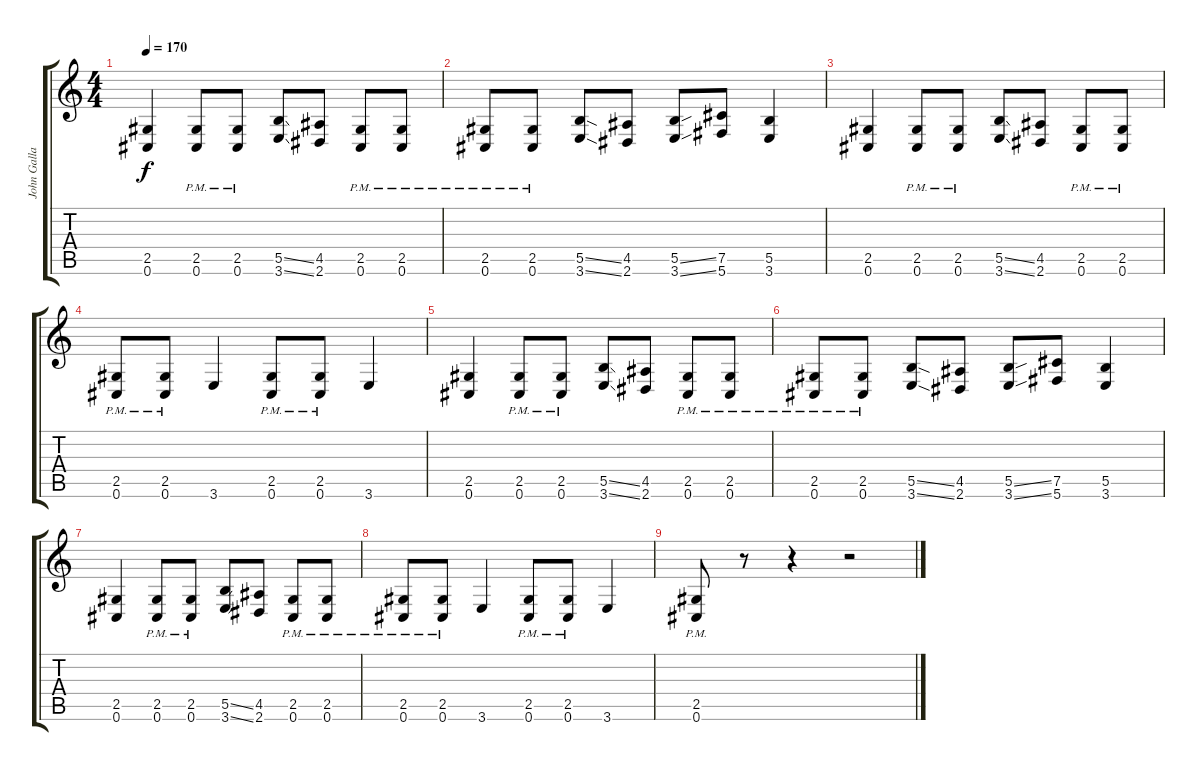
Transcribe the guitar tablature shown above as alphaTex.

\track ("John Gallagher" "John Galla") {instrument distortionguitar}
\staff {score tabs}
\tuning (Db4 Ab3 E3 B2 Gb2 Db2) {hide}
\ts (4 4)
\tempo 170
\clef g2
\ks c
(2.5 0.6).4{dy f} (2.5{pm} 0.6{pm}).8 (2.5{pm} 0.6{pm}).8 (5.5{ss} 3.6{ss}).8 (4.5 2.6).8 (2.5{pm} 0.6{pm}).8 (2.5{pm} 0.6{pm}).8 |
(2.5{pm} 0.6{pm}).8 (2.5{pm} 0.6{pm}).8 (5.5{ss} 3.6{ss}).8 (4.5 2.6).8 (5.5{ss} 3.6{ss}).8 (7.5 5.6).8 (5.5 3.6).4 |
(2.5 0.6).4 (2.5{pm} 0.6{pm}).8 (2.5{pm} 0.6{pm}).8 (5.5{ss} 3.6{ss}).8 (4.5 2.6).8 (2.5{pm} 0.6{pm}).8 (2.5{pm} 0.6{pm}).8 |
(2.5{pm} 0.6{pm}).8 (2.5{pm} 0.6{pm}).8 3.6.4 (2.5{pm} 0.6{pm}).8 (2.5{pm} 0.6{pm}).8 3.6.4 |
(2.5 0.6).4 (2.5{pm} 0.6{pm}).8 (2.5{pm} 0.6{pm}).8 (5.5{ss} 3.6{ss}).8 (4.5 2.6).8 (2.5{pm} 0.6{pm}).8 (2.5{pm} 0.6{pm}).8 |
(2.5{pm} 0.6{pm}).8 (2.5{pm} 0.6{pm}).8 (5.5{ss} 3.6{ss}).8 (4.5 2.6).8 (5.5{ss} 3.6{ss}).8 (7.5 5.6).8 (5.5 3.6).4 |
(2.5 0.6).4 (2.5{pm} 0.6{pm}).8 (2.5{pm} 0.6{pm}).8 (5.5{ss} 3.6{ss}).8 (4.5 2.6).8 (2.5{pm} 0.6{pm}).8 (2.5{pm} 0.6{pm}).8 |
(2.5{pm} 0.6{pm}).8 (2.5{pm} 0.6{pm}).8 3.6.4 (2.5{pm} 0.6{pm}).8 (2.5{pm} 0.6{pm}).8 3.6.4 |
(2.5{pm} 0.6{pm}).8 r.8 r.4 r.2
